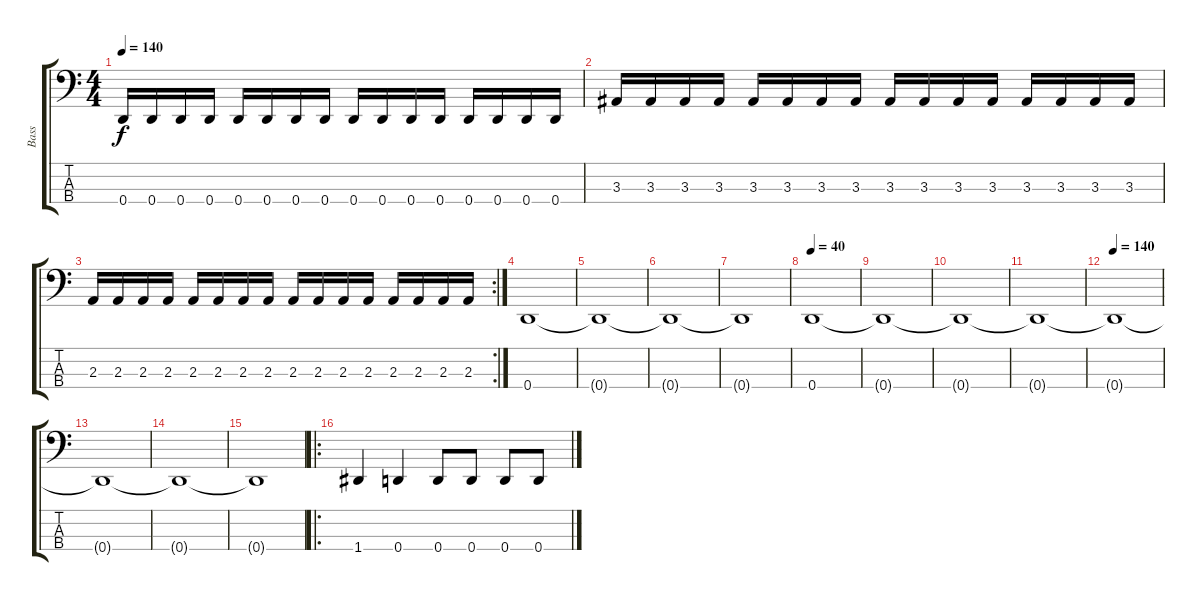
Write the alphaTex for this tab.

\track ("Bass" "Bass") {instrument electricbassfinger}
\staff {score tabs}
\tuning (F2 C2 G1 D1) {hide}
\ts (4 4)
\tempo 140
\clef f4
\ks c
0.4.16{dy f} 0.4.16 0.4.16 0.4.16 0.4.16 0.4.16 0.4.16 0.4.16 0.4.16 0.4.16 0.4.16 0.4.16 0.4.16 0.4.16 0.4.16 0.4.16 |
3.3.16 3.3.16 3.3.16 3.3.16 3.3.16 3.3.16 3.3.16 3.3.16 3.3.16 3.3.16 3.3.16 3.3.16 3.3.16 3.3.16 3.3.16 3.3.16 |
\rc 2
2.3.16 2.3.16 2.3.16 2.3.16 2.3.16 2.3.16 2.3.16 2.3.16 2.3.16 2.3.16 2.3.16 2.3.16 2.3.16 2.3.16 2.3.16 2.3.16 |
0.4.1 |
0.4{t}.1 |
0.4{t}.1 |
0.4{t}.1 |
\tempo 40
0.4.1 |
0.4{t}.1 |
0.4{t}.1 |
0.4{t}.1 |
\tempo 140
0.4{t}.1 |
0.4{t}.1 |
0.4{t}.1 |
0.4{t}.1 |
\ro
1.4.4 0.4.4 0.4.8 0.4.8 0.4.8 0.4.8
